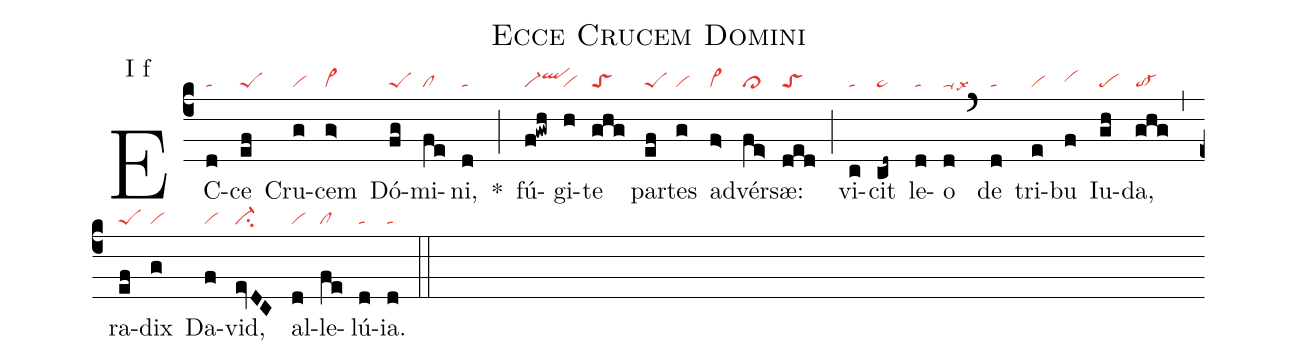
name: Ecce Crucem Domini;
office-part: laudes, 3. antiphona;
mode: 1;
annotation: I f;
nabc-lines:1;
%%
(c4)
EC(d|ta)ce(ef|peS) Cru(g|vi)cem(g>|vi>) Dó(fg|peS)mi(fe|cl)ni,(d|ta) *(;)
fú(f!gwh|vi-qlhi)gi(h|vi)te(ghg|toS) par(ef|peS)tes(g|vi) ad(f>|vi>)vér(fe>|cl>)sæ:(ded|toS) (;)
vi(c|ta)cit(cd~|ta>) le(d|ta)o(d|ta-lsx6) (`)
de(d|ta) tri(e|vi)bu(f|vihh) Iu(gh|pe)da,(ghg|to-) (,)
ra(ef|peS)dix(g|vi) Da(f|vi)vid,(evDC|ci-) al(d|vi)le(fe|cl)lú(d|ta)ia.(d|ta) (::)
